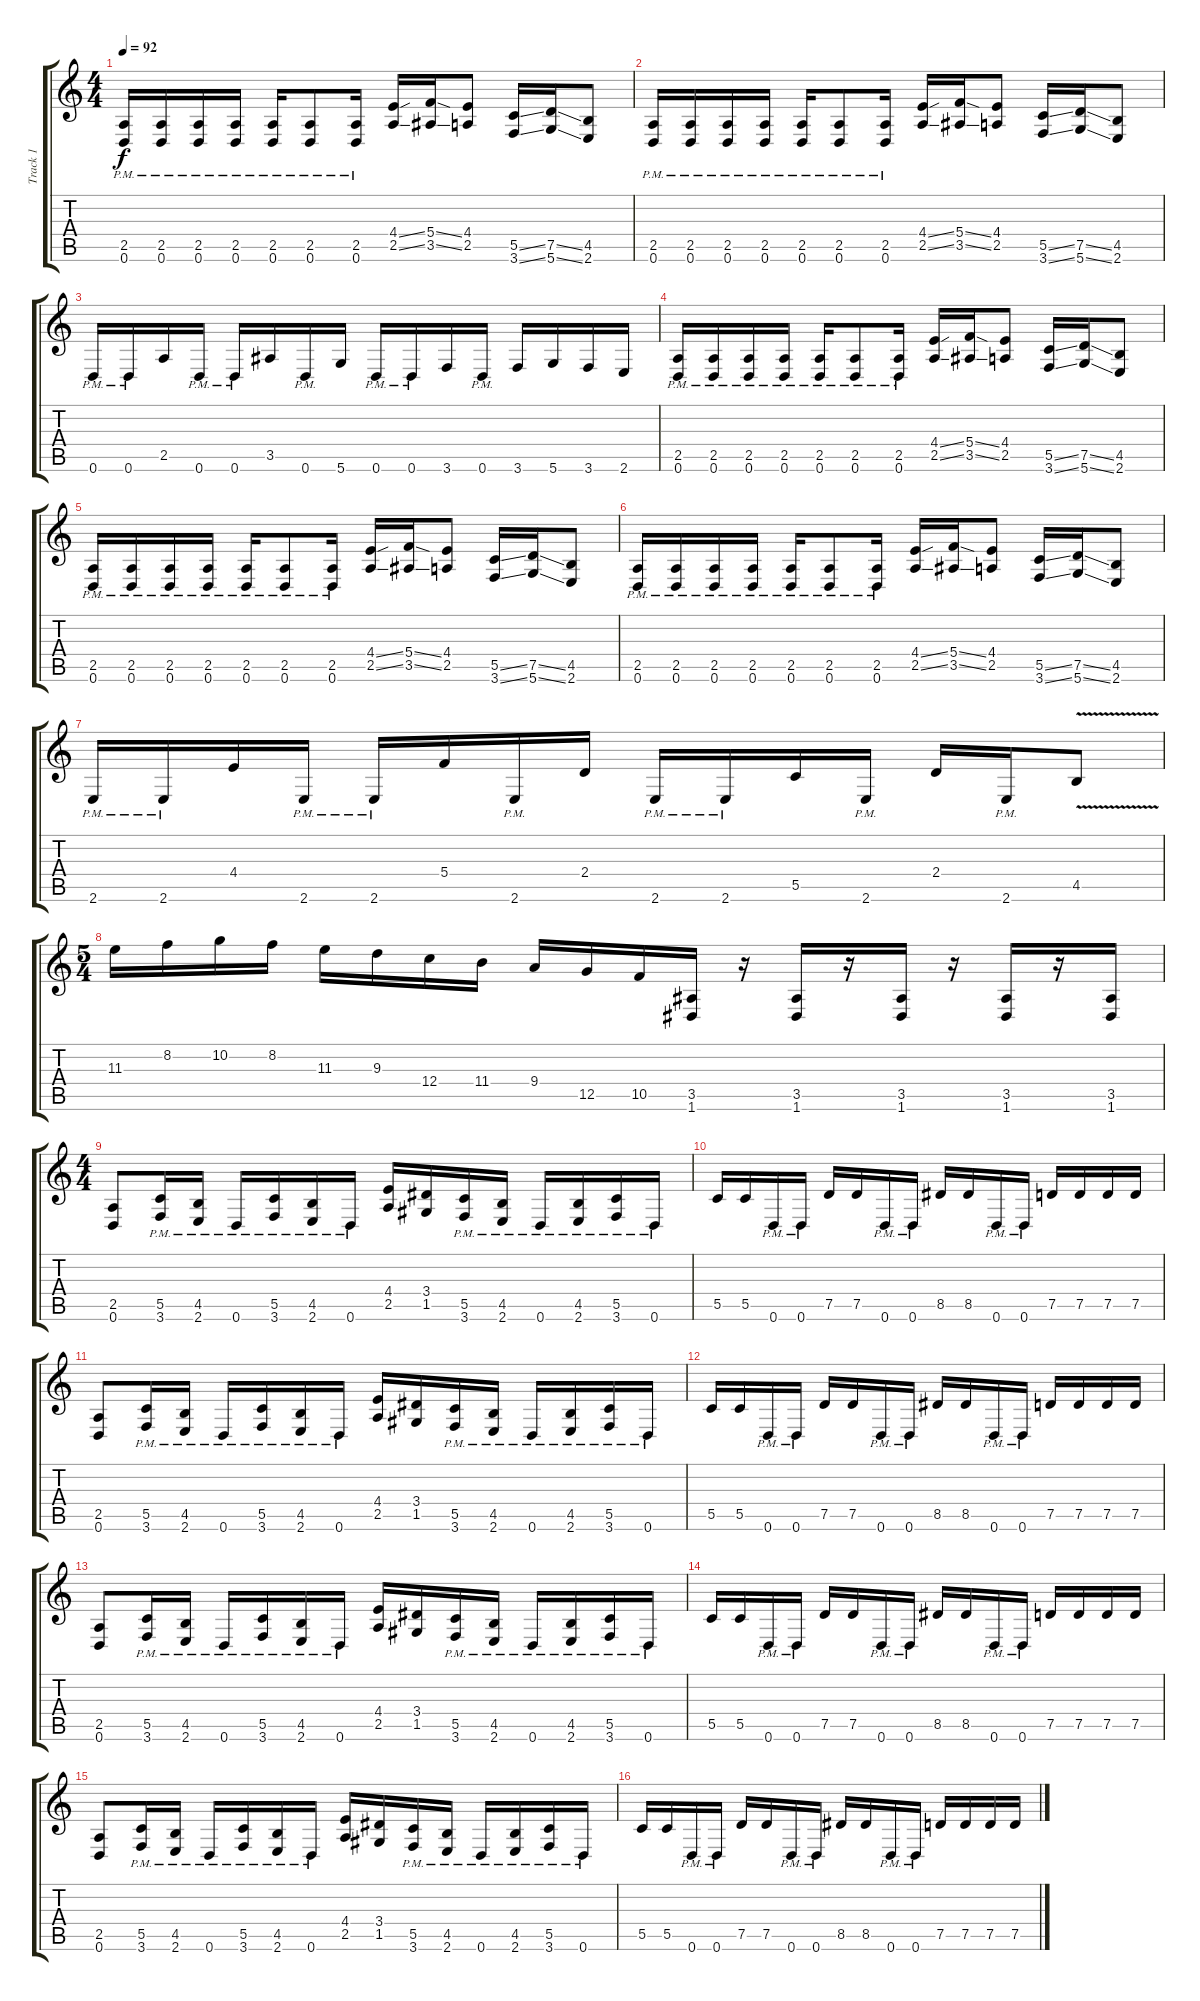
\track ("Track 1" "Track 1") {instrument distortionguitar}
\staff {score tabs}
\tuning (D4 A3 F3 C3 G2 D2) {hide}
\ts (4 4)
\tempo 92
\clef g2
\ks c
(2.5{pm} 0.6{pm}).16{dy f} (2.5{pm} 0.6{pm}).16 (2.5{pm} 0.6{pm}).16 (2.5{pm} 0.6{pm}).16 (2.5{pm} 0.6{pm}).16 (2.5{pm} 0.6{pm}).8 (2.5{pm} 0.6{pm}).16 (4.4{ss} 2.5{ss}).16 (5.4{ss} 3.5{ss}).16 (4.4 2.5).8 (5.5{ss} 3.6{ss}).16 (7.5{ss} 5.6{ss}).16 (4.5 2.6).8 |
(2.5{pm} 0.6{pm}).16 (2.5{pm} 0.6{pm}).16 (2.5{pm} 0.6{pm}).16 (2.5{pm} 0.6{pm}).16 (2.5{pm} 0.6{pm}).16 (2.5{pm} 0.6{pm}).8 (2.5{pm} 0.6{pm}).16 (4.4{ss} 2.5{ss}).16 (5.4{ss} 3.5{ss}).16 (4.4 2.5).8 (5.5{ss} 3.6{ss}).16 (7.5{ss} 5.6{ss}).16 (4.5 2.6).8 |
0.6{pm}.16 0.6{pm}.16 2.5.16 0.6{pm}.16 0.6{pm}.16 3.5.16 0.6{pm}.16 5.6.16 0.6{pm}.16 0.6{pm}.16 3.6.16 0.6{pm}.16 3.6.16 5.6.16 3.6.16 2.6.16 |
(2.5{pm} 0.6{pm}).16 (2.5{pm} 0.6{pm}).16 (2.5{pm} 0.6{pm}).16 (2.5{pm} 0.6{pm}).16 (2.5{pm} 0.6{pm}).16 (2.5{pm} 0.6{pm}).8 (2.5{pm} 0.6{pm}).16 (4.4{ss} 2.5{ss}).16 (5.4{ss} 3.5{ss}).16 (4.4 2.5).8 (5.5{ss} 3.6{ss}).16 (7.5{ss} 5.6{ss}).16 (4.5 2.6).8 |
(2.5{pm} 0.6{pm}).16 (2.5{pm} 0.6{pm}).16 (2.5{pm} 0.6{pm}).16 (2.5{pm} 0.6{pm}).16 (2.5{pm} 0.6{pm}).16 (2.5{pm} 0.6{pm}).8 (2.5{pm} 0.6{pm}).16 (4.4{ss} 2.5{ss}).16 (5.4{ss} 3.5{ss}).16 (4.4 2.5).8 (5.5{ss} 3.6{ss}).16 (7.5{ss} 5.6{ss}).16 (4.5 2.6).8 |
(2.5{pm} 0.6{pm}).16 (2.5{pm} 0.6{pm}).16 (2.5{pm} 0.6{pm}).16 (2.5{pm} 0.6{pm}).16 (2.5{pm} 0.6{pm}).16 (2.5{pm} 0.6{pm}).8 (2.5{pm} 0.6{pm}).16 (4.4{ss} 2.5{ss}).16 (5.4{ss} 3.5{ss}).16 (4.4 2.5).8 (5.5{ss} 3.6{ss}).16 (7.5{ss} 5.6{ss}).16 (4.5 2.6).8 |
2.6{pm}.16 2.6{pm}.16 4.4.16 2.6{pm}.16 2.6{pm}.16 5.4.16 2.6{pm}.16 2.4.16 2.6{pm}.16 2.6{pm}.16 5.5.16 2.6{pm}.16 2.4.16 2.6{pm}.16 4.5{v}.8 |
\ts (5 4)
11.3.16 8.2.16 10.2.16 8.2.16 11.3.16 9.3.16 12.4.16 11.4.16 9.4.16 12.5.16 10.5.16 (3.5 1.6).16 r.16 (3.5 1.6).16 r.16 (3.5 1.6).16 r.16 (3.5 1.6).16 r.16 (3.5 1.6).16 |
\ts (4 4)
(2.5 0.6).8 (5.5{pm} 3.6{pm}).16 (4.5{pm} 2.6{pm}).16 0.6{pm}.16 (5.5{pm} 3.6{pm}).16 (4.5{pm} 2.6{pm}).16 0.6{pm}.16 (4.4 2.5).16 (3.4 1.5).16 (5.5{pm} 3.6{pm}).16 (4.5{pm} 2.6{pm}).16 0.6{pm}.16 (4.5{pm} 2.6{pm}).16 (5.5{pm} 3.6{pm}).16 0.6{pm}.16 |
5.5.16 5.5.16 0.6{pm}.16 0.6{pm}.16 7.5.16 7.5.16 0.6{pm}.16 0.6{pm}.16 8.5.16 8.5.16 0.6{pm}.16 0.6{pm}.16 7.5.16 7.5.16 7.5.16 7.5.16 |
(2.5 0.6).8 (5.5{pm} 3.6{pm}).16 (4.5{pm} 2.6{pm}).16 0.6{pm}.16 (5.5{pm} 3.6{pm}).16 (4.5{pm} 2.6{pm}).16 0.6{pm}.16 (4.4 2.5).16 (3.4 1.5).16 (5.5{pm} 3.6{pm}).16 (4.5{pm} 2.6{pm}).16 0.6{pm}.16 (4.5{pm} 2.6{pm}).16 (5.5{pm} 3.6{pm}).16 0.6{pm}.16 |
5.5.16 5.5.16 0.6{pm}.16 0.6{pm}.16 7.5.16 7.5.16 0.6{pm}.16 0.6{pm}.16 8.5.16 8.5.16 0.6{pm}.16 0.6{pm}.16 7.5.16 7.5.16 7.5.16 7.5.16 |
(2.5 0.6).8 (5.5{pm} 3.6{pm}).16 (4.5{pm} 2.6{pm}).16 0.6{pm}.16 (5.5{pm} 3.6{pm}).16 (4.5{pm} 2.6{pm}).16 0.6{pm}.16 (4.4 2.5).16 (3.4 1.5).16 (5.5{pm} 3.6{pm}).16 (4.5{pm} 2.6{pm}).16 0.6{pm}.16 (4.5{pm} 2.6{pm}).16 (5.5{pm} 3.6{pm}).16 0.6{pm}.16 |
5.5.16 5.5.16 0.6{pm}.16 0.6{pm}.16 7.5.16 7.5.16 0.6{pm}.16 0.6{pm}.16 8.5.16 8.5.16 0.6{pm}.16 0.6{pm}.16 7.5.16 7.5.16 7.5.16 7.5.16 |
(2.5 0.6).8 (5.5{pm} 3.6{pm}).16 (4.5{pm} 2.6{pm}).16 0.6{pm}.16 (5.5{pm} 3.6{pm}).16 (4.5{pm} 2.6{pm}).16 0.6{pm}.16 (4.4 2.5).16 (3.4 1.5).16 (5.5{pm} 3.6{pm}).16 (4.5{pm} 2.6{pm}).16 0.6{pm}.16 (4.5{pm} 2.6{pm}).16 (5.5{pm} 3.6{pm}).16 0.6{pm}.16 |
5.5.16 5.5.16 0.6{pm}.16 0.6{pm}.16 7.5.16 7.5.16 0.6{pm}.16 0.6{pm}.16 8.5.16 8.5.16 0.6{pm}.16 0.6{pm}.16 7.5.16 7.5.16 7.5.16 7.5.16
